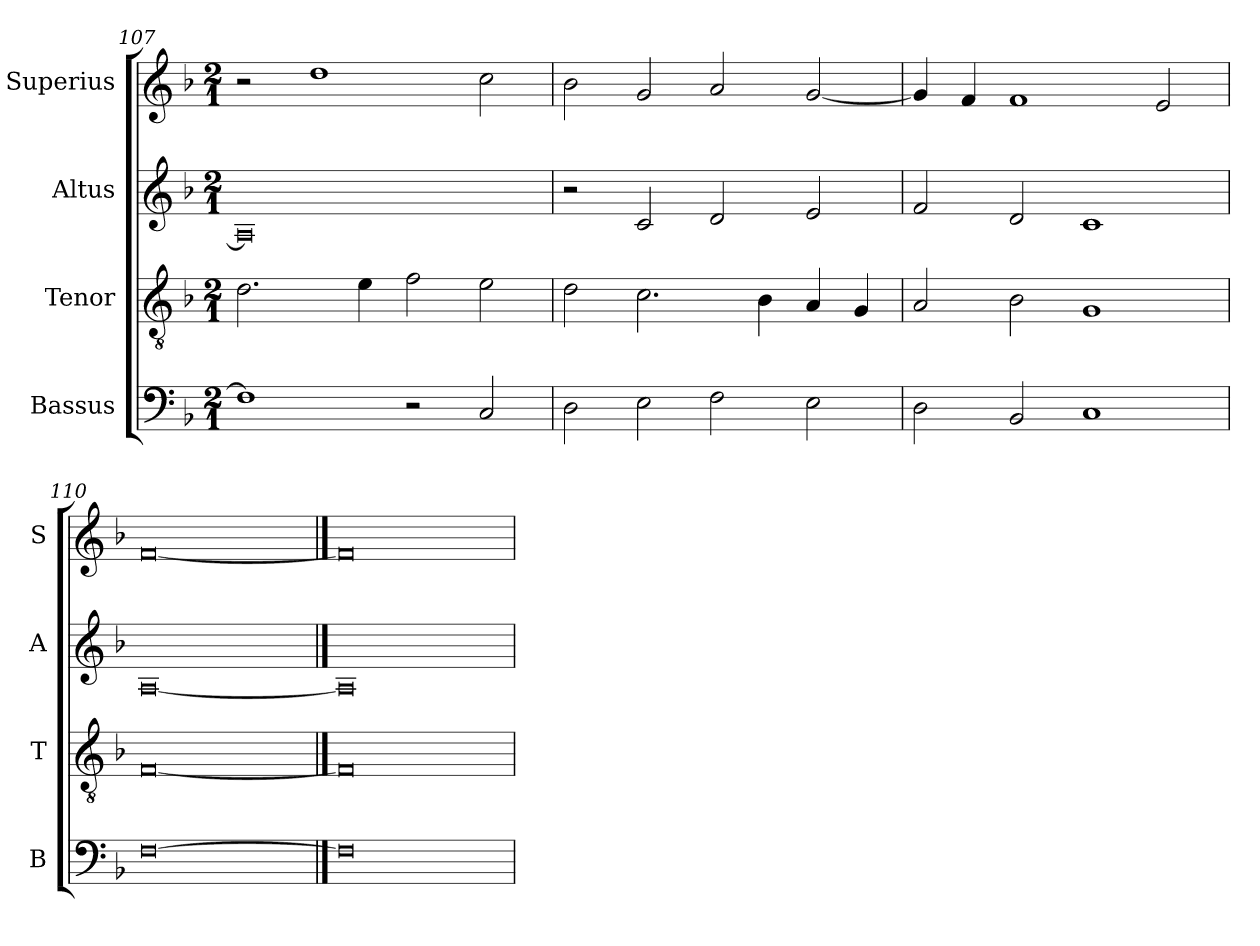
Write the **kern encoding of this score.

**kern	**kern	**kern	**kern
*part4	*part3	*part2	*part1
*staff4	*staff3	*staff2	*staff1
*I"Bassus	*I"Tenor	*I"Altus	*I"Superius
*I'B	*I'T	*I'A	*I'S
*clefF4	*clefGv2	*clefG2	*clefG2
*k[b-]	*k[b-]	*k[b-]	*k[b-]
*d:	*d:	*d:	*d:
*M2/1	*M2/1	*M2/1	*M2/1
=107	=107	=107	=107
1F]	2.d	0A]	2r
.	.	.	1dd
.	4e	.	.
2r	2f	.	.
2C	2e	.	2cc
=108	=108	=108	=108
2D	2d	2r	2b-
2E	2.c	2c	2g
2F	.	2d	2a
.	4B-	.	.
2E	4A	2e	[2g
.	4G	.	.
=109	=109	=109	=109
2D	2A	2f	4g]
.	.	.	4f
2BB-	2B-	2d	1f
1C	1G	1c	.
.	.	.	2e
=110	=110	=110	=110
[0F	[0F	[0A	[0f
==111	==111	==111	==111
0F]	0F]	0A]	0f]
=	=	=	=
*-	*-	*-	*-
